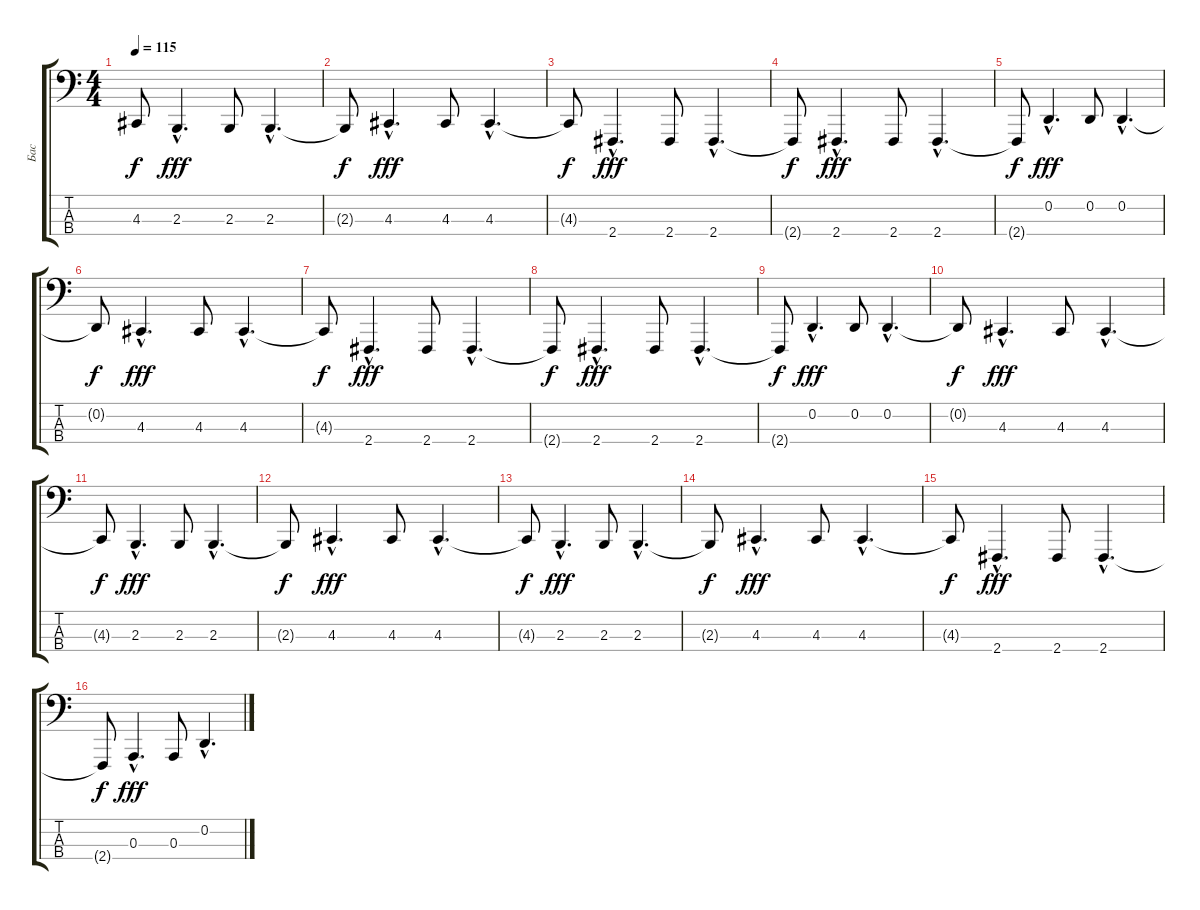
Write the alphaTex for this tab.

\track ("Бас" "Бас") {instrument stringensemble1}
\staff {score tabs}
\tuning (G2 D2 A1 E1) {hide}
\ts (4 4)
\tempo 115
\clef f4
\ks c
4.3{t}.8{dy f} 2.3{hac}.4{d dy fff} 2.3.8 2.3{hac}.4{d} |
2.3{t}.8{dy f} 4.3{hac}.4{d dy fff} 4.3.8 4.3{hac}.4{d} |
4.3{t}.8{dy f} 2.4{hac}.4{d dy fff} 2.4.8 2.4{hac}.4{d} |
2.4{t}.8{dy f} 2.4{hac}.4{d dy fff} 2.4.8 2.4{hac}.4{d} |
2.4{t}.8{dy f} 0.2{hac}.4{d dy fff} 0.2.8 0.2{hac}.4{d} |
0.2{t}.8{dy f} 4.3{hac}.4{d dy fff} 4.3.8 4.3{hac}.4{d} |
4.3{t}.8{dy f} 2.4{hac}.4{d dy fff} 2.4.8 2.4{hac}.4{d} |
2.4{t}.8{dy f} 2.4{hac}.4{d dy fff} 2.4.8 2.4{hac}.4{d} |
2.4{t}.8{dy f} 0.2{hac}.4{d dy fff} 0.2.8 0.2{hac}.4{d} |
0.2{t}.8{dy f} 4.3{hac}.4{d dy fff} 4.3.8 4.3{hac}.4{d} |
4.3{t}.8{dy f} 2.3{hac}.4{d dy fff} 2.3.8 2.3{hac}.4{d} |
2.3{t}.8{dy f} 4.3{hac}.4{d dy fff} 4.3.8 4.3{hac}.4{d} |
4.3{t}.8{dy f} 2.3{hac}.4{d dy fff} 2.3.8 2.3{hac}.4{d} |
2.3{t}.8{dy f} 4.3{hac}.4{d dy fff} 4.3.8 4.3{hac}.4{d} |
4.3{t}.8{dy f} 2.4{hac}.4{d dy fff} 2.4.8 2.4{hac}.4{d} |
2.4{t}.8{dy f} 0.3{hac}.4{d dy fff} 0.3.8 0.2{hac}.4{d}
